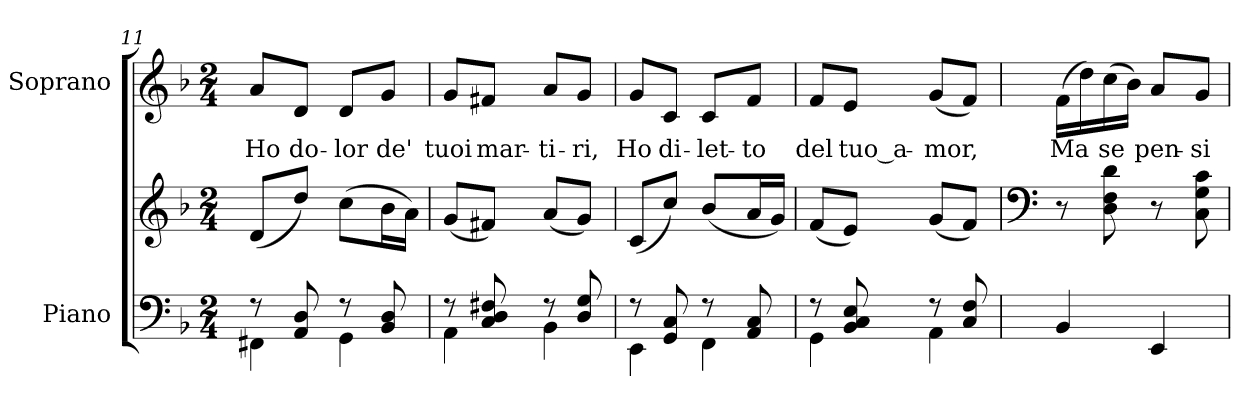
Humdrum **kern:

**kern	**kern	**kern	**text
*part2	*part2	*part1	*part1
*staff3	*staff2	*staff1	*staff1
*I"Piano	*	*I"Soprano	*
*I'Pno.	*	*I'Soprano	*
*clefF4	*clefG2	*clefG2	*
*k[b-]	*k[b-]	*k[b-]	*
*F:	*F:	*F:	*
*M2/4	*M2/4	*M2/4	*
=11	=11	=11	=11
*^	*	*	*
!	!	!	!	!LO:LY:b:color=#000000
8r	4FF#Xi\	(8di/L	8ai/L	Ho
!	!	!	!	!LO:LY:b:color=#000000
8AAi/ 8Di	.	8ddi/J)	8di/J	do-
!	!	!	!	!LO:LY:b:color=#000000
8r	4GGi\	(8cci\L	8di/L	-lor
!	!	!	!	!LO:LY:b:color=#000000
8BB-i/ 8Di	.	16b-i\L	8gi/J	de'
.	.	16ai\JJ)	.	.
=12	=12	=12	=12	=12
!	!	!	!	!LO:LY:b:color=#000000
8r	4AAi\	(8gi/L	8gi/L	tuoi
!	!	!	!	!LO:LY:b:color=#000000
8Ci/ 8Di 8F#Xi	.	8f#Xi/J)	8f#Xi/J	mar-
!	!	!	!	!LO:LY:b:color=#000000
8r	4BB-i\	(8ai/L	8ai/L	-ti-
!	!	!	!	!LO:LY:b:color=#000000
8Di/ 8Gi	.	8gi/J)	8gi/J	-ri,
=13	=13	=13	=13	=13
!	!	!	!	!LO:LY:b:color=#000000
8r	4EEi\	(8ci/L	8gi/L	Ho
!	!	!	!	!LO:LY:b:color=#000000
8GGi/ 8Ci	.	8cci/J)	8ci/J	di-
!	!	!	!	!LO:LY:b:color=#000000
8r	4FFi\	(8b-i/L	8ci/L	-let-
!	!	!	!	!LO:LY:b:color=#000000
8AAi/ 8Ci	.	16ai/L	8fi/J	-to
.	.	16gi/JJ)	.	.
=14	=14	=14	=14	=14
!	!	!	!	!LO:LY:b:color=#000000
8r	4GGi\	(8fi/L	8fi/L	del
!	!	!	!	!LO:LY:b:color=#000000
8BB-i/ 8Ci 8Ei	.	8ei/J)	8ei/J	tuo_a-
!	!	!	!	!LO:LY:b:color=#000000
8r	4AAi\	(8gi/L	(8gi/L	-mor,
8Ci/ 8Fi	.	8fi/J)	8fi/J)	.
*v	*v	*	*	*
=15	=15	=15	=15
*	*clefF4	*	*
!	!	!	!LO:LY:b:color=#000000
4BB-i/	8r	(16fi\LL	Ma
.	.	16ddi\)	.
!	!	!	!LO:LY:b:color=#000000
.	8Di\ 8Fi 8di	(16cci\	se
.	.	16b-i\JJ)	.
!	!	!	!LO:LY:b:color=#000000
4EEi/	8r	8ai/L	pen-
!	!	!	!LO:LY:b:color=#000000
.	8Ci\ 8Gi 8ci	8gi/J	-si
=	=	=	=
*-	*-	*-	*-
